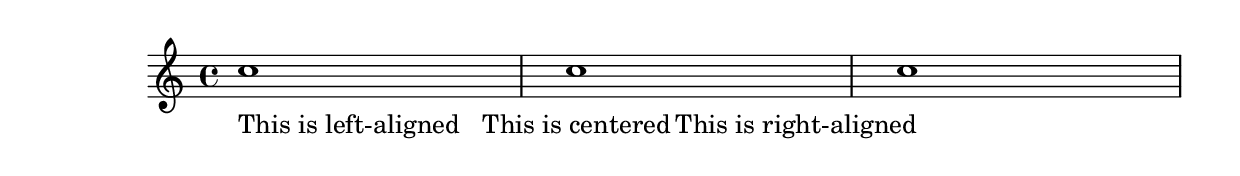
%% DO NOT EDIT this file manually; it is automatically
%% generated from LSR http://lsr.dsi.unimi.it
%% Make any changes in LSR itself, or in Documentation/snippets/new/ ,
%% and then run scripts/auxiliar/makelsr.py
%%
%% This file is in the public domain.
\version "2.17.6"

\header {
  lsrtags = "really-simple, text, vocal-music"

  texidoc = "
Horizontal alignment for lyrics can be set by overriding the
@code{self-alignment-X} property of the @code{LyricText} object.
@code{#-1} is left, @code{#0} is center and @code{#1} is right;
however, you can use @code{#LEFT}, @code{#CENTER} and @code{#RIGHT} as
well.

"
  doctitle = "Lyrics alignment"
} % begin verbatim

\layout { ragged-right = ##f }
\relative c'' {
  c1
  c1
  c1
}
\addlyrics {
  \once \override LyricText.self-alignment-X = #LEFT
  "This is left-aligned"
  \once \override LyricText.self-alignment-X = #CENTER
  "This is centered"
  \once \override LyricText.self-alignment-X = #1
  "This is right-aligned"
}
